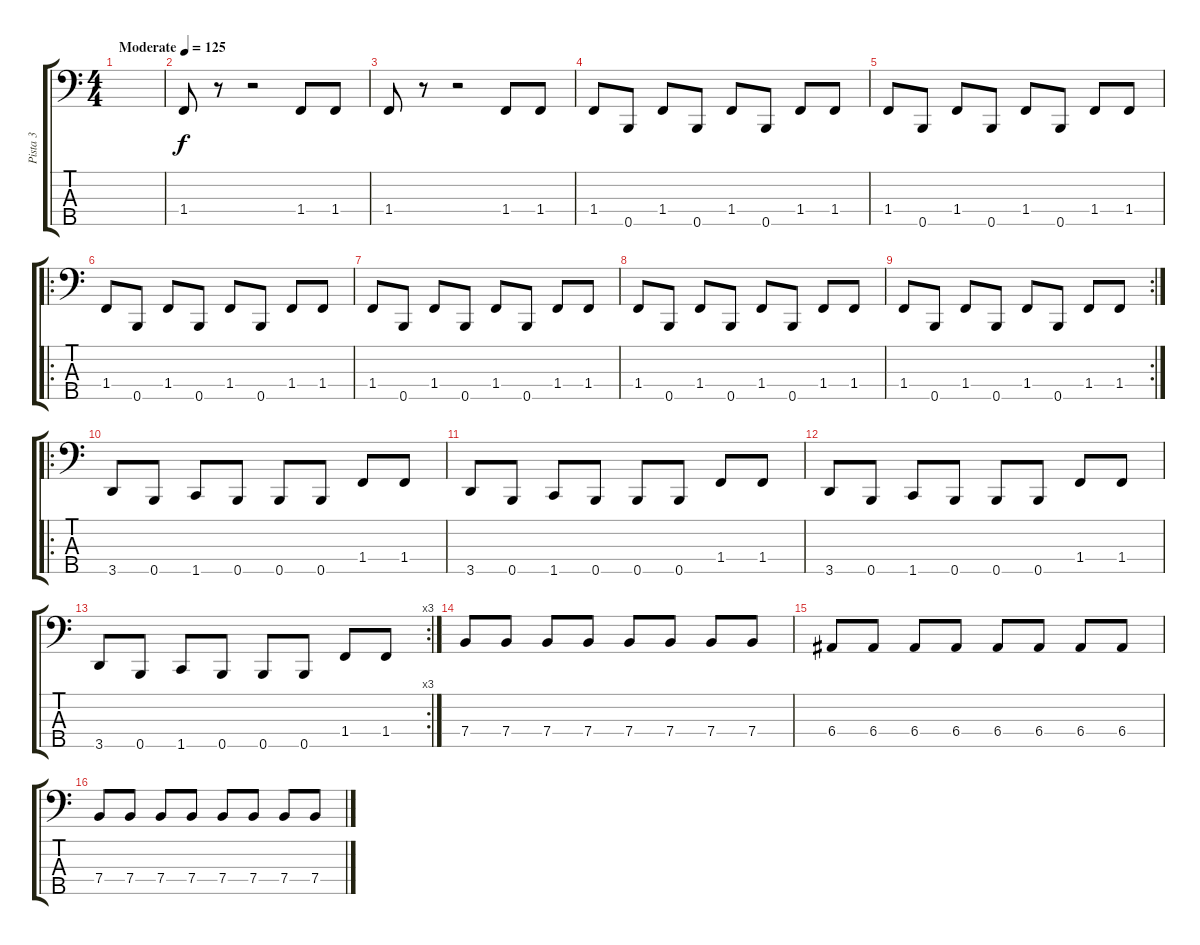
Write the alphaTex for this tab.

\track ("Pista 3" "Pista 3") {instrument electricbassfinger}
\staff {score tabs}
\tuning (G2 D2 A1 E1 B0) {hide}
\ts (4 4)
\tempo (125 "Moderate")
\clef f4
\ks c
|
1.4.8 r.8 r.2 1.4.8 1.4.8 |
1.4.8 r.8 r.2 1.4.8 1.4.8 |
1.4.8 0.5.8 1.4.8 0.5.8 1.4.8 0.5.8 1.4.8 1.4.8 |
1.4.8 0.5.8 1.4.8 0.5.8 1.4.8 0.5.8 1.4.8 1.4.8 |
\ro
1.4.8 0.5.8 1.4.8 0.5.8 1.4.8 0.5.8 1.4.8 1.4.8 |
1.4.8 0.5.8 1.4.8 0.5.8 1.4.8 0.5.8 1.4.8 1.4.8 |
1.4.8 0.5.8 1.4.8 0.5.8 1.4.8 0.5.8 1.4.8 1.4.8 |
\rc 2
1.4.8 0.5.8 1.4.8 0.5.8 1.4.8 0.5.8 1.4.8 1.4.8 |
\ro
3.5.8 0.5.8 1.5.8 0.5.8 0.5.8 0.5.8 1.4.8 1.4.8 |
3.5.8 0.5.8 1.5.8 0.5.8 0.5.8 0.5.8 1.4.8 1.4.8 |
3.5.8 0.5.8 1.5.8 0.5.8 0.5.8 0.5.8 1.4.8 1.4.8 |
\rc 3
3.5.8 0.5.8 1.5.8 0.5.8 0.5.8 0.5.8 1.4.8 1.4.8 |
7.4.8 7.4.8 7.4.8 7.4.8 7.4.8 7.4.8 7.4.8 7.4.8 |
6.4.8 6.4.8 6.4.8 6.4.8 6.4.8 6.4.8 6.4.8 6.4.8 |
7.4.8 7.4.8 7.4.8 7.4.8 7.4.8 7.4.8 7.4.8 7.4.8
